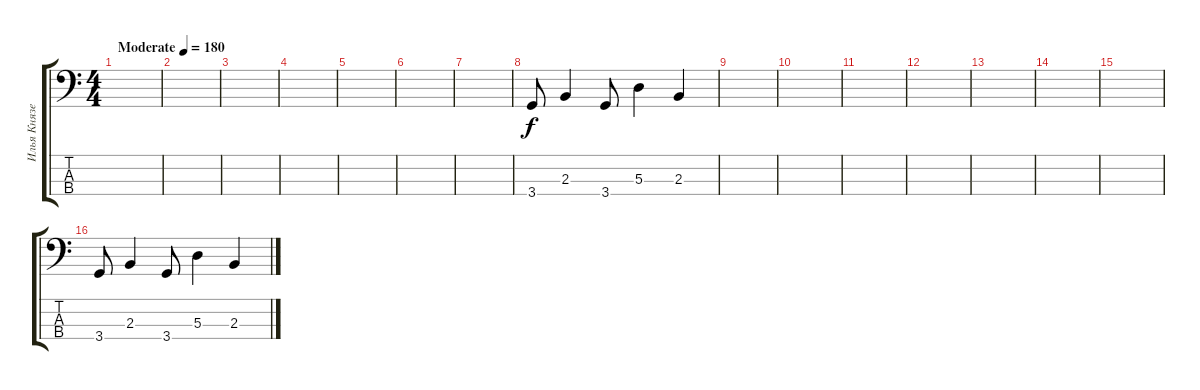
\track ("Илья Князев" "Илья Князе") {instrument electricbasspick}
\staff {score tabs}
\tuning (G2 D2 A1 E1) {hide}
\ts (4 4)
\tempo (180 "Moderate")
\clef f4
\ks c
|
|
|
|
|
|
|
3.4.8 2.3.4 3.4.8 5.3.4 2.3.4 |
|
|
|
|
|
|
|
3.4.8 2.3.4 3.4.8 5.3.4 2.3.4
